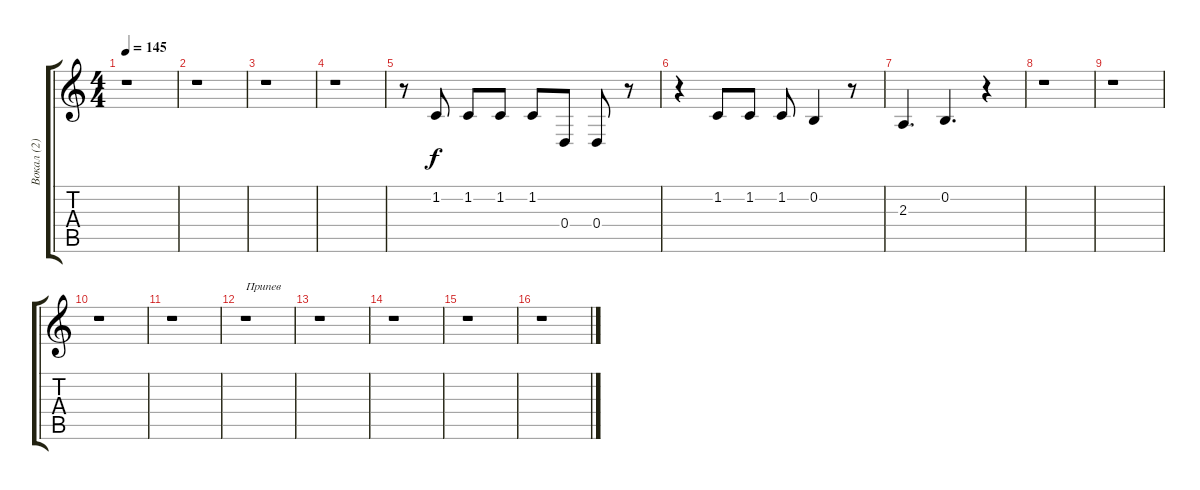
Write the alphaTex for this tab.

\track ("Вокал (2)" "Вокал (2)") {instrument oboe}
\staff {score tabs}
\tuning (E4 B3 G3 D3 A2 E2) {hide}
\ts (4 4)
\tempo 145
\clef g2
\ks c
r.1{dy f} |
r.1 |
r.1 |
r.1 |
r.8 1.2.8 1.2.8 1.2.8 1.2.8 0.4.8 0.4.8 r.8 |
r.4 1.2.8 1.2.8 1.2.8 0.2.4 r.8 |
2.3.4{d} 0.2.4{d} r.4 |
r.1 |
r.1 |
r.1 |
r.1 |
r.1{txt "Припев"} |
r.1 |
r.1 |
r.1 |
r.1
